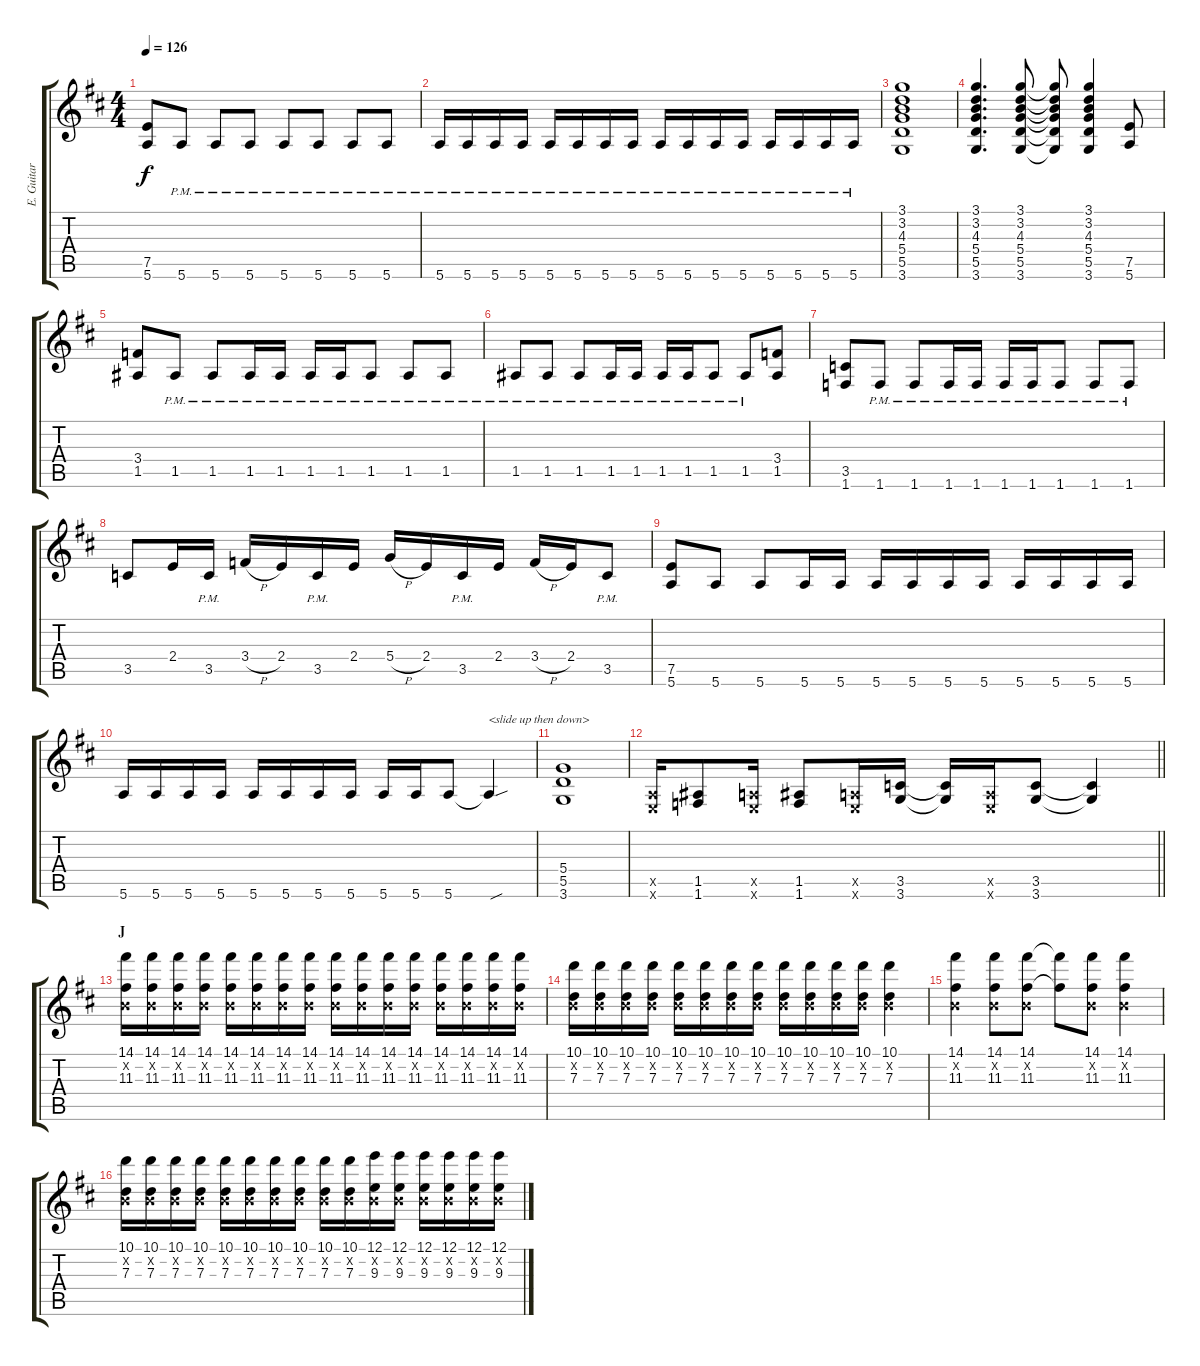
\track ("E. Guitar II" "E. Guitar ") {instrument overdrivenguitar}
\staff {score tabs}
\tuning (E4 B3 G3 D3 A2 E2) {hide}
\ts (4 4)
\tempo 126
\clef g2
\ks d
(7.5 5.6).8{dy f} 5.6{pm}.8 5.6{pm}.8 5.6{pm}.8 5.6{pm}.8 5.6{pm}.8 5.6{pm}.8 5.6{pm}.8 |
5.6{pm}.16 5.6{pm}.16 5.6{pm}.16 5.6{pm}.16 5.6{pm}.16 5.6{pm}.16 5.6{pm}.16 5.6{pm}.16 5.6{pm}.16 5.6{pm}.16 5.6{pm}.16 5.6{pm}.16 5.6{pm}.16 5.6{pm}.16 5.6{pm}.16 5.6{pm}.16 |
(3.1 3.2 4.3 5.4 5.5 3.6).1 |
(3.1 3.2 4.3 5.4 5.5 3.6).4{d} (3.1 3.2 4.3 5.4 5.5 3.6).8 (3.1{t} 3.2{t} 4.3{t} 5.4{t} 5.5{t} 3.6{t}).8 (3.1 3.2 4.3 5.4 5.5 3.6).4 (7.5 5.6).8 |
(3.4 1.5).8 1.5{pm}.8 1.5{pm}.8 1.5{pm}.16 1.5{pm}.16 1.5{pm}.16 1.5{pm}.16 1.5{pm}.8 1.5{pm}.8 1.5{pm}.8 |
1.5{pm}.8 1.5{pm}.8 1.5{pm}.8 1.5{pm}.16 1.5{pm}.16 1.5{pm}.16 1.5{pm}.16 1.5{pm}.8 1.5{pm}.8 (3.4 1.5).8 |
(3.5 1.6).8 1.6{pm}.8 1.6{pm}.8 1.6{pm}.16 1.6{pm}.16 1.6{pm}.16 1.6{pm}.16 1.6{pm}.8 1.6{pm}.8 1.6{pm}.8 |
3.5.8 2.4.16 3.5{pm}.16 3.4{h}.16 2.4.16 3.5{pm}.16 2.4.16 5.4{h}.16 2.4.16 3.5{pm}.16 2.4.16 3.4{h}.16 2.4.16 3.5{pm}.8 |
(7.5 5.6).8 5.6.8 5.6.8 5.6.16 5.6.16 5.6.16 5.6.16 5.6.16 5.6.16 5.6.16 5.6.16 5.6.16 5.6.16 |
5.6.16 5.6.16 5.6.16 5.6.16 5.6.16 5.6.16 5.6.16 5.6.16 5.6.16 5.6.16 5.6.8 5.6{sou t}.4{txt "<slide up then down>"} |
(5.4 5.5 3.6).1 |
\barLineRight lightlight
(0.5{x} 0.6{x}).16 (1.5 1.6).8 (0.5{x} 0.6{x}).16 (1.5 1.6).8 (0.5{x} 0.6{x}).16 (3.5 3.6).16 (3.5{t} 3.6{t}).16 (0.5{x} 0.6{x}).16 (3.5 3.6).8 (3.5{t} 3.6{t}).4 |
\section ("" "J")
(14.1 0.2{x} 11.3).16 (14.1 0.2{x} 11.3).16 (14.1 0.2{x} 11.3).16 (14.1 0.2{x} 11.3).16 (14.1 0.2{x} 11.3).16 (14.1 0.2{x} 11.3).16 (14.1 0.2{x} 11.3).16 (14.1 0.2{x} 11.3).16 (14.1 0.2{x} 11.3).16 (14.1 0.2{x} 11.3).16 (14.1 0.2{x} 11.3).16 (14.1 0.2{x} 11.3).16 (14.1 0.2{x} 11.3).16 (14.1 0.2{x} 11.3).16 (14.1 0.2{x} 11.3).16 (14.1 0.2{x} 11.3).16 |
(10.1 0.2{x} 7.3).16 (10.1 0.2{x} 7.3).16 (10.1 0.2{x} 7.3).16 (10.1 0.2{x} 7.3).16 (10.1 0.2{x} 7.3).16 (10.1 0.2{x} 7.3).16 (10.1 0.2{x} 7.3).16 (10.1 0.2{x} 7.3).16 (10.1 0.2{x} 7.3).16 (10.1 0.2{x} 7.3).16 (10.1 0.2{x} 7.3).16 (10.1 0.2{x} 7.3).16 (10.1 0.2{x} 7.3).4 |
(14.1 0.2{x} 11.3).4 (14.1 0.2{x} 11.3).8 (14.1 0.2{x} 11.3).8 (14.1{t} 11.3{t}).8 (14.1 0.2{x} 11.3).8 (14.1 0.2{x} 11.3).4 |
(10.1 0.2{x} 7.3).16 (10.1 0.2{x} 7.3).16 (10.1 0.2{x} 7.3).16 (10.1 0.2{x} 7.3).16 (10.1 0.2{x} 7.3).16 (10.1 0.2{x} 7.3).16 (10.1 0.2{x} 7.3).16 (10.1 0.2{x} 7.3).16 (10.1 0.2{x} 7.3).16 (10.1 0.2{x} 7.3).16 (12.1 0.2{x} 9.3).16 (12.1 0.2{x} 9.3).16 (12.1 0.2{x} 9.3).16 (12.1 0.2{x} 9.3).16 (12.1 0.2{x} 9.3).16 (12.1 0.2{x} 9.3).16
